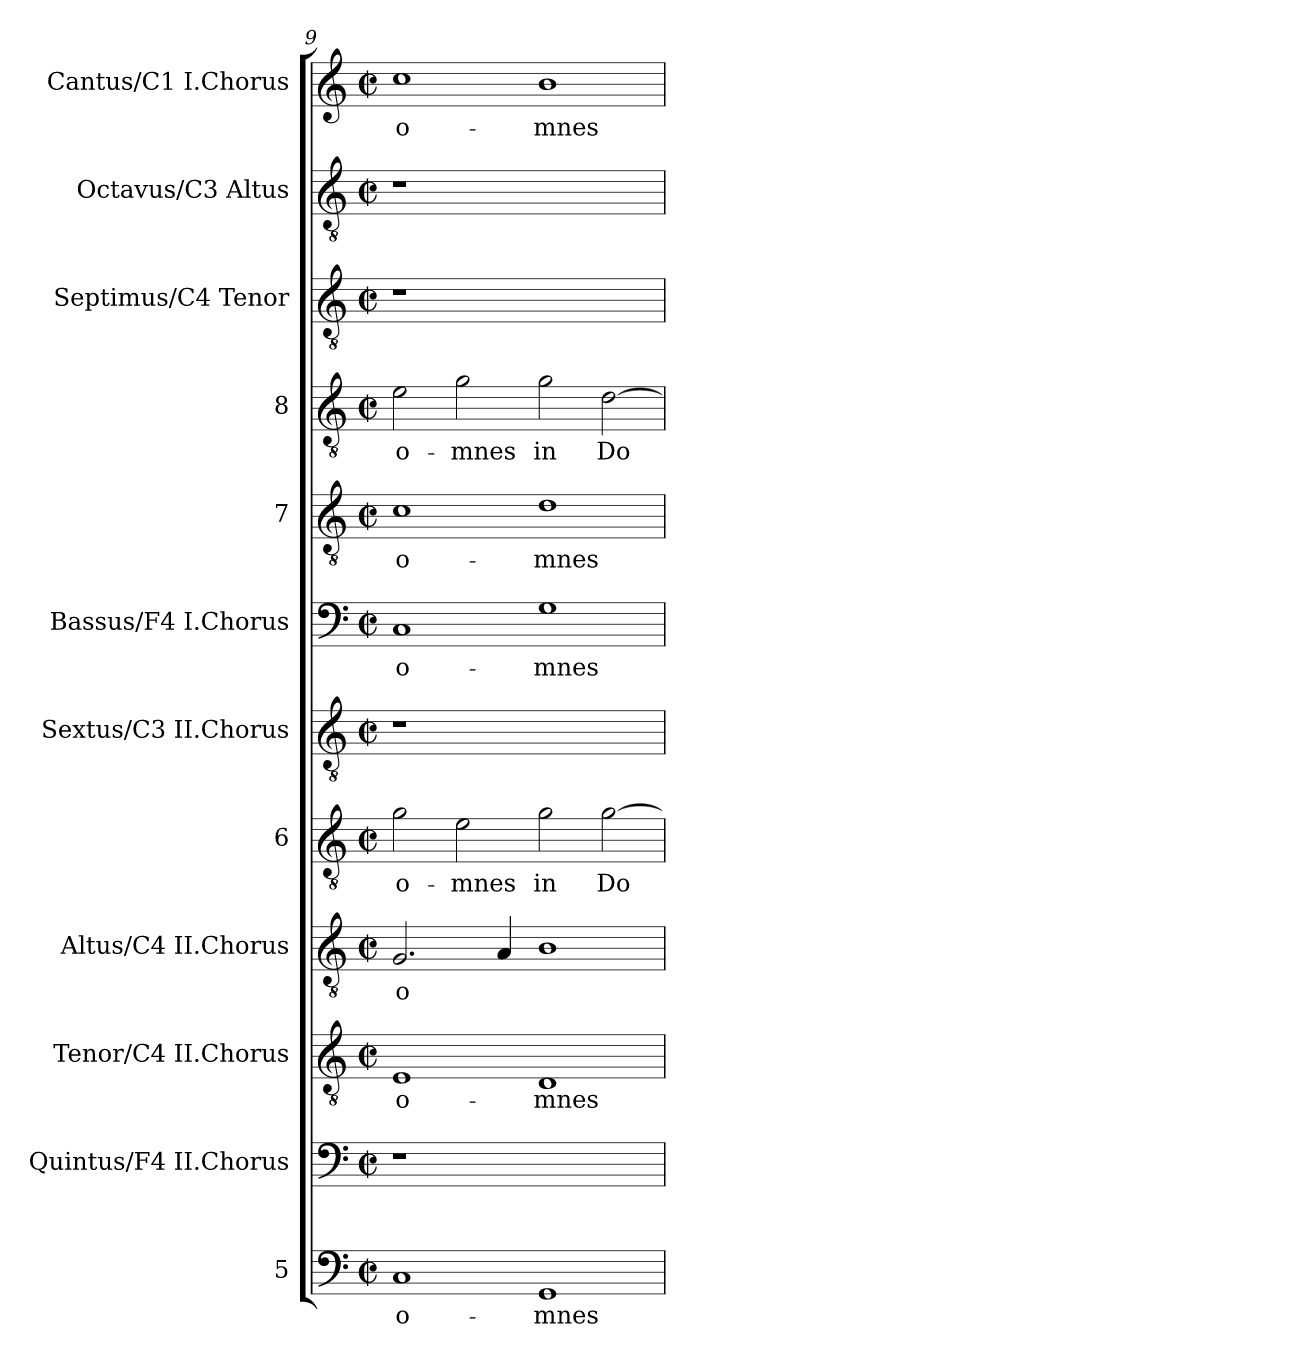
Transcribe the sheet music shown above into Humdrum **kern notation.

**kern	**text	**kern	**kern	**text	**kern	**text	**kern	**text	**kern	**kern	**text	**kern	**text	**kern	**text	**kern	**kern	**kern	**text
*part12	*part12	*part11	*part10	*part10	*part9	*part9	*part8	*part8	*part7	*part6	*part6	*part5	*part5	*part4	*part4	*part3	*part2	*part1	*part1
*staff12	*staff12	*staff11	*staff10	*staff10	*staff9	*staff9	*staff8	*staff8	*staff7	*staff6	*staff6	*staff5	*staff5	*staff4	*staff4	*staff3	*staff2	*staff1	*staff1
*I"5	*	*I"Quintus/F4  II.Chorus	*I"Tenor/C4  II.Chorus	*	*I"Altus/C4  II.Chorus	*	*I"6	*	*I"Sextus/C3  II.Chorus	*I"Bassus/F4  I.Chorus	*	*I"7	*	*I"8	*	*I"Septimus/C4  Tenor	*I"Octavus/C3  Altus	*I"Cantus/C1  I.Chorus	*
*	*	*	*I'T	*	*I'A	*	*	*	*	*I'B	*	*	*	*	*	*	*	*I'C	*
*clefF4	*	*clefF4	*clefGv2	*	*clefGv2	*	*clefGv2	*	*clefGv2	*clefF4	*	*clefGv2	*	*clefGv2	*	*clefGv2	*clefGv2	*clefG2	*
*k[]	*	*k[]	*k[]	*	*k[]	*	*k[]	*	*k[]	*k[]	*	*k[]	*	*k[]	*	*k[]	*k[]	*k[]	*
*C:	*	*C:	*C:	*	*C:	*	*C:	*	*C:	*C:	*	*C:	*	*C:	*	*C:	*C:	*C:	*
*M2/2	*	*M2/2	*M2/2	*	*M2/2	*	*M2/2	*	*M2/2	*M2/2	*	*M2/2	*	*M2/2	*	*M2/2	*M2/2	*M2/2	*
*met(c|)	*	*met(c|)	*met(c|)	*	*met(c|)	*	*met(c|)	*	*met(c|)	*met(c|)	*	*met(c|)	*	*met(c|)	*	*met(c|)	*met(c|)	*met(c|)	*
=9	=9	=9	=9	=9	=9	=9	=9	=9	=9	=9	=9	=9	=9	=9	=9	=9	=9	=9	=9
!	!LO:LY:b:cj	!	!	!LO:LY:b:cj	!	!LO:LY:b:cj	!	!LO:LY:b:cj	!	!	!LO:LY:b:cj	!	!LO:LY:b:cj	!	!LO:LY:b:cj	!	!	!	!LO:LY:b:cj
1C	o-	1r	1E	o-	2.G/	o-	2g\	o-	1r	1C	o-	1c	o-	2e\	o-	1r	1r	1cc	o-
!	!	!	!	!	!	!	!	!LO:LY:b:cj	!	!	!	!	!	!	!LO:LY:b:cj	!	!	!	!
.	.	.	.	.	.	.	2e\	-mnes	.	.	.	.	.	2g\	-mnes	.	.	.	.
!	!	!	!	!	!	!LO:LY:b:cj	!	!	!	!	!	!	!	!	!	!	!	!	!
.	.	.	.	.	4A/	--	.	.	.	.	.	.	.	.	.	.	.	.	.
!	!LO:LY:b:cj	!	!	!LO:LY:b:cj	!	!LO:LY:b:cj	!	!LO:LY:b:cj	!	!	!LO:LY:b:cj	!	!LO:LY:b:cj	!	!LO:LY:b:cj	!	!	!	!LO:LY:b:cj
1GG	-mnes	1ryy	1D	-mnes	1B	--	2g\	in	1ryy	1G	-mnes	1d	-mnes	2g\	in	1ryy	1ryy	1b	-mnes
!	!	!	!	!	!	!	!	!LO:LY:b:cj	!	!	!	!	!	!	!LO:LY:b:cj	!	!	!	!
.	.	.	.	.	.	.	[>2g\	Do-	.	.	.	.	.	[>2d\	Do-	.	.	.	.
=	=	=	=	=	=	=	=	=	=	=	=	=	=	=	=	=	=	=	=
*-	*-	*-	*-	*-	*-	*-	*-	*-	*-	*-	*-	*-	*-	*-	*-	*-	*-	*-	*-
